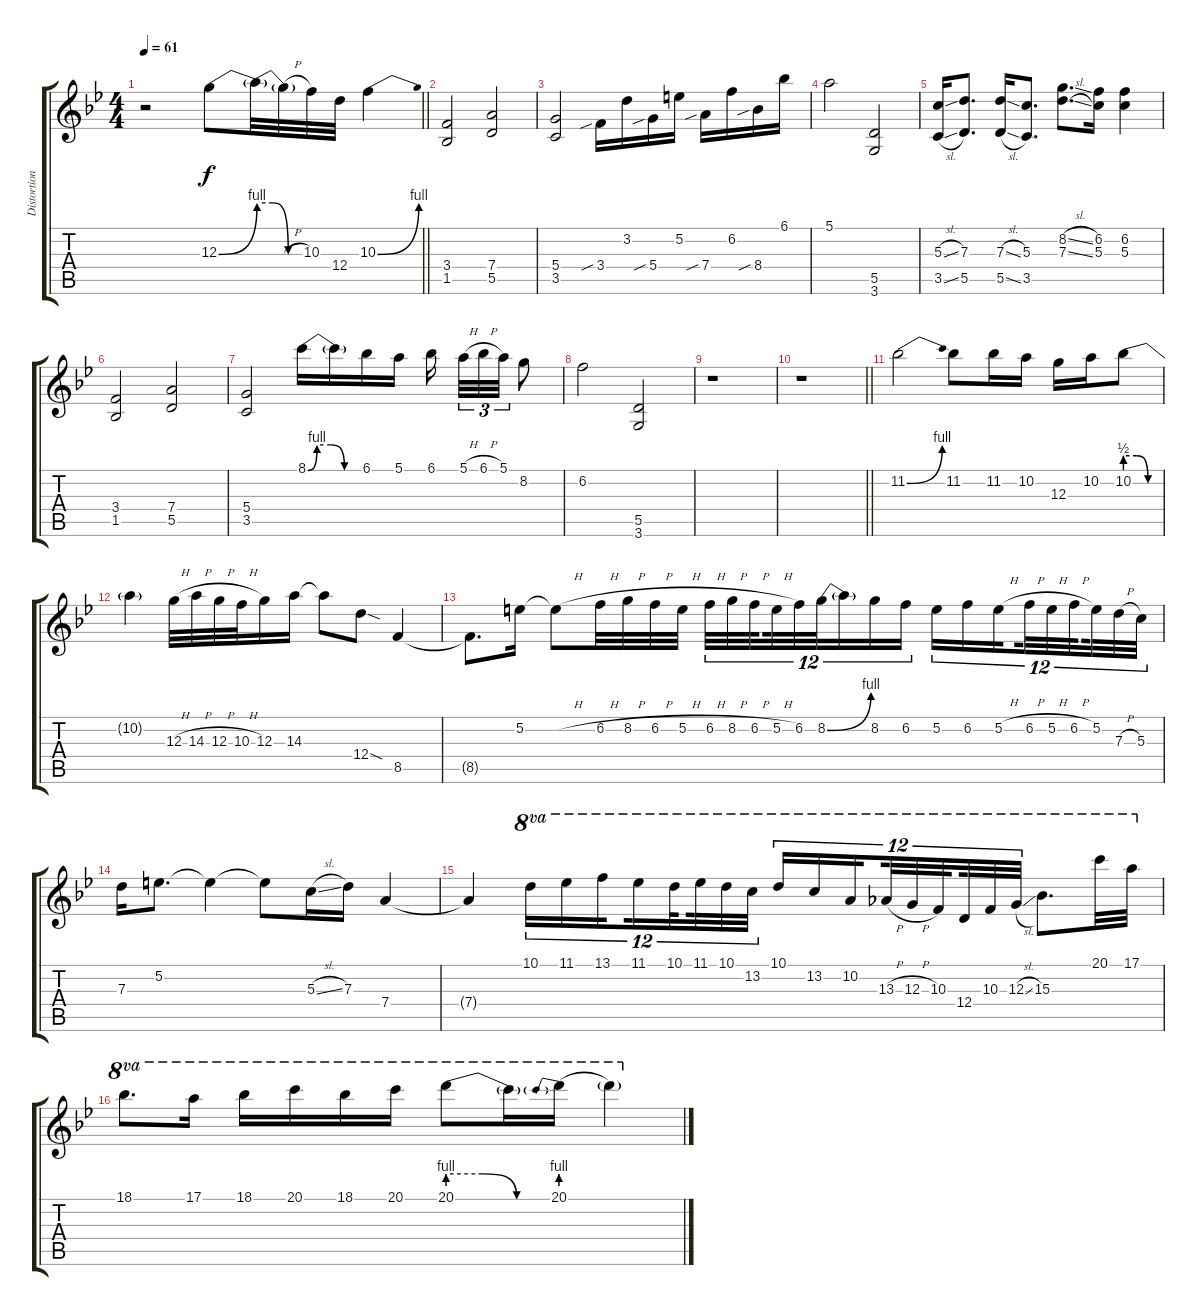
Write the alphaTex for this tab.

\track ("Distortion" "Distortion") {instrument distortionguitar}
\staff {score tabs}
\tuning (E4 B3 G3 D3 A2 E2) {hide}
\ts (4 4)
\tempo 61
\clef g2
\barLineRight lightlight
\ks bb
r.2{dy f} 12.3{be (bend 0 0 60 4)}.8 12.3{be (custom 0 4 20 4 40 0 60 0) t}.32 12.3{h t}.32 10.3.32 12.4.32 10.3{be (bend 0 0 60 4)}.4 |
\section ("" " ")
(3.4 1.5).2 (7.4 5.5).2 |
(5.4 3.5).2 3.4{sib}.16 3.2.16 5.4{sib}.16 5.2.16 7.4{sib}.16 6.2.16 8.4{sib}.16 6.1.16 |
5.1.2 (5.5 3.6).2 |
(5.3{sl} 3.5{sl}).16 (7.3 5.5).8{d} (7.3{sl} 5.5{sl}).16 (5.3 3.5).8{d} (8.2{sl} 7.3{sl}).8{d} (6.2 5.3).16 (6.2 5.3).4 |
(3.4 1.5).2 (7.4 5.5).2 |
(5.4 3.5).2 8.1{be (custom 0 0 10 4 25 4 40 0 60 0)}.16 8.1{t}.16 6.1.16 5.1.16 6.1.16{beam splitsecondary} 5.1{h}.32{tu (3 2)} 6.1{h}.32{tu (3 2)} 5.1.32{tu (3 2)} 8.2.8 |
6.2.2 (5.5 3.6).2 |
r.1 |
\barLineRight lightlight
r.1 |
\section ("" " ")
11.2{be (bend 0 0 60 4)}.2 11.2.8 11.2.16 10.2.16 12.3.16 10.2.16 10.2{be (custom 0 2 20 2 40 0 60 0)}.8 |
10.2{t}.4 12.3{h}.32 14.3{h}.32 12.3{h}.32 10.3{h}.32 12.3.16 14.3.16 14.3{t}.8 12.4{sod}.8 8.5.4 |
8.5{t}.8{d} 5.2.16 5.2{h t}.8 6.2{h}.32 8.2{h}.32 6.2{h}.32 5.2{h}.32 6.2{h}.32{tu (12 8)} 8.2{h}.32{tu (12 8)} 6.2{h}.32{tu (12 8) beam splitsecondary} 5.2{h}.32{tu (12 8)} 6.2.32{tu (12 8)} 8.2{be (bend 0 0 60 4)}.32{tu (12 8) beam splitsecondary} 8.2{t}.16{tu (12 8)} 8.2.16{tu (12 8)} 6.2.16{tu (12 8)} 5.2.16{tu (12 8)} 6.2.16{tu (12 8)} 5.2{h}.16{tu (12 8) beam splitsecondary} 6.2{h}.32{tu (12 8)} 5.2{h}.32{tu (12 8)} 6.2{h}.32{tu (12 8) beam splitsecondary} 5.2.32{tu (12 8)} 7.3{h}.32{tu (12 8)} 5.3.32{tu (12 8)} |
7.3.16 5.2.8{d} 5.2{t}.4 5.2{t}.8 5.3{sl}.16 7.3.16 7.4.4 |
7.4{t}.4 10.1.16{tu (12 8) ot 8va} 11.1.16{tu (12 8) ot 8va} 13.1.16{tu (12 8) ot 8va beam splitsecondary} 11.1.16{tu (12 8) ot 8va} 10.1.32{tu (12 8) ot 8va beam splitsecondary} 11.1.32{tu (12 8) ot 8va} 10.1.32{tu (12 8) ot 8va} 13.2.32{tu (12 8) ot 8va} 10.1.16{tu (12 8) ot 8va} 13.2.16{tu (12 8) ot 8va} 10.2.16{tu (12 8) ot 8va beam splitsecondary} 13.3{h}.32{tu (12 8) ot 8va} 12.3{h}.32{tu (12 8) ot 8va} 10.3.32{tu (12 8) ot 8va beam splitsecondary} 12.4.32{tu (12 8) ot 8va} 10.3.32{tu (12 8) ot 8va} 12.3{sl}.32{tu (12 8) ot 8va} 15.3.8{d ot 8va} 20.1.32{ot 8va} 17.1.32{ot 8va} |
18.1.8{d ot 8va} 17.1.16{ot 8va} 18.1.16{ot 8va} 20.1.16{ot 8va} 18.1.16{ot 8va} 20.1.16{ot 8va} 20.1{be (custom 0 4 20 4 40 0 60 0)}.8{ot 8va} 20.1{t}.16{ot 8va} 20.1{be (prebend 0 4 60 4)}.16{ot 8va} 20.1{t}.4{ot 8va}
